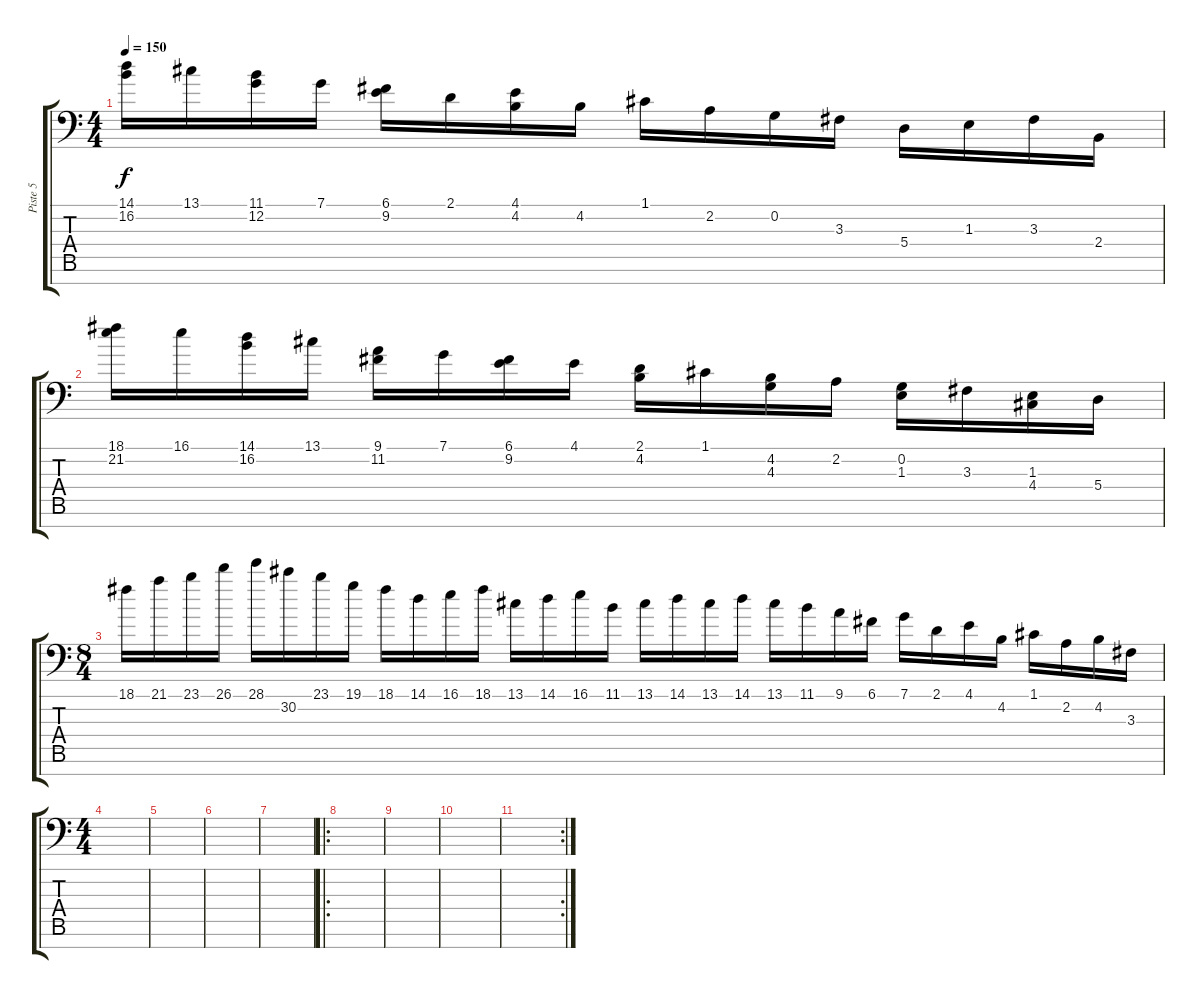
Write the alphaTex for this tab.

\track ("Piste 5" "Piste 5") {instrument acousticgrandpiano}
\staff {score tabs}
\tuning (C4 G3 Eb3 A2 F2 C2 G1) {hide}
\ts (4 4)
\tempo 150
\clef f4
\ks c
(14.1 16.2).16{dy f} 13.1.16 (11.1 12.2).16 7.1.16 (6.1 9.2).16 2.1.16 (4.1 4.2).16 4.2.16 1.1.16 2.2.16 0.2.16 3.3.16 5.4.16 1.3.16 3.3.16 2.4.16 |
(18.1 21.2).16 16.1.16 (14.1 16.2).16 13.1.16 (9.1 11.2).16 7.1.16 (6.1 9.2).16 4.1.16 (2.1 4.2).16 1.1.16 (4.2 4.3).16 2.2.16 (0.2 1.3).16 3.3.16 (1.3 4.4).16 5.4.16 |
\ts (8 4)
18.1.16 21.1.16 23.1.16 26.1.16 28.1.16 30.2.16 23.1.16 19.1.16 18.1.16 14.1.16 16.1.16 18.1.16 13.1.16 14.1.16 16.1.16 11.1.16 13.1.16 14.1.16 13.1.16 14.1.16 13.1.16 11.1.16 9.1.16 6.1.16 7.1.16 2.1.16 4.1.16 4.2.16 1.1.16 2.2.16 4.2.16 3.3.16 |
\ts (4 4)
|
|
|
|
\ro
|
|
|
\rc 2
